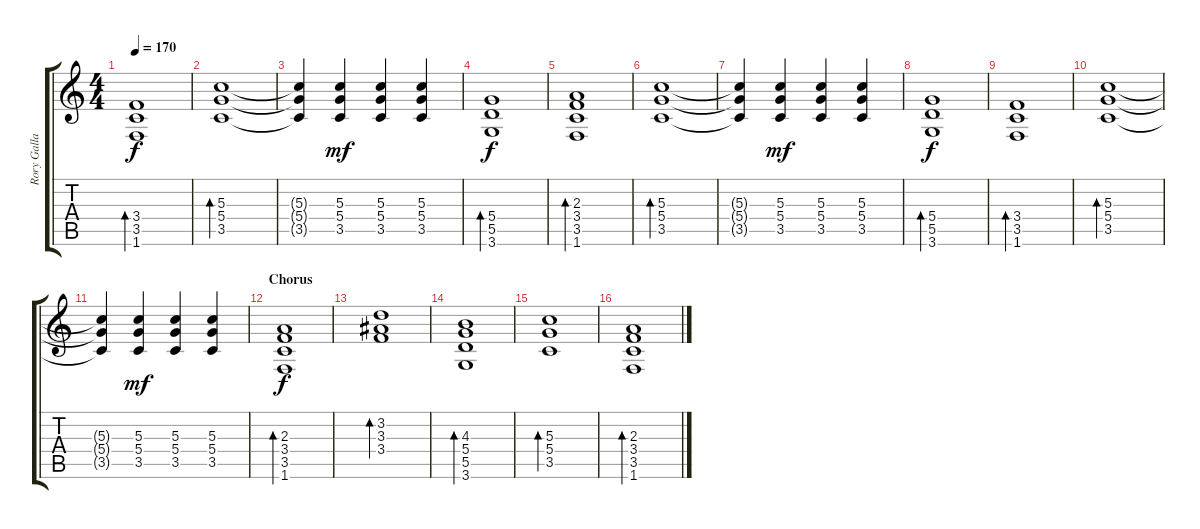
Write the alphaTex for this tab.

\track ("Rory Gallagher" "Rory Galla") {instrument distortionguitar}
\staff {score tabs}
\tuning (E4 B3 G3 D3 A2 E2) {hide}
\ts (4 4)
\tempo 170
\clef g2
\ks c
(3.4 3.5 1.6).1{bd 240 dy f} |
(5.3 5.4 3.5).1{bd 240} |
(5.3{t} 5.4{t} 3.5{t}).4 (5.3 5.4 3.5).4{dy mf} (5.3 5.4 3.5).4 (5.3 5.4 3.5).4 |
(5.4 5.5 3.6).1{bd 240 dy f} |
(2.3 3.4 3.5 1.6).1{bd 240} |
(5.3 5.4 3.5).1{bd 240} |
(5.3{t} 5.4{t} 3.5{t}).4 (5.3 5.4 3.5).4{dy mf} (5.3 5.4 3.5).4 (5.3 5.4 3.5).4 |
(5.4 5.5 3.6).1{bd 240 dy f} |
(3.4 3.5 1.6).1{bd 240} |
(5.3 5.4 3.5).1{bd 240} |
(5.3{t} 5.4{t} 3.5{t}).4 (5.3 5.4 3.5).4{dy mf} (5.3 5.4 3.5).4 (5.3 5.4 3.5).4 |
\section ("" "Chorus")
(2.3 3.4 3.5 1.6).1{bd 60 dy f} |
(3.2 3.3 3.4).1{bd 60} |
(4.3 5.4 5.5 3.6).1{bd 60} |
(5.3 5.4 3.5).1{bd 60} |
(2.3 3.4 3.5 1.6).1{bd 60}
